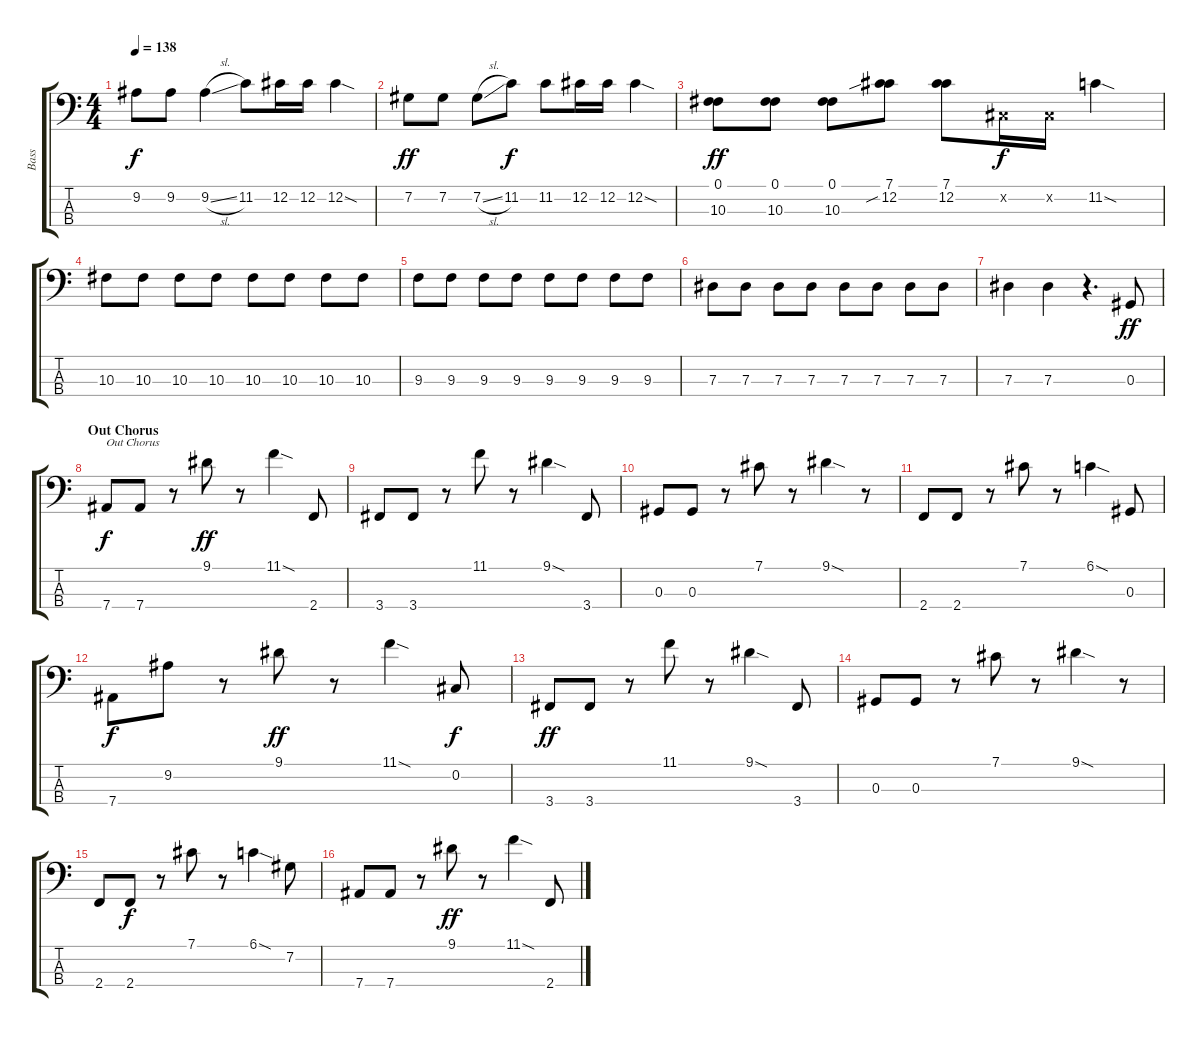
\track ("Bass" "Bass") {instrument electricbassfinger}
\staff {score tabs}
\tuning (Gb2 Db2 Ab1 Eb1) {hide}
\ts (4 4)
\tempo 138
\clef f4
\ks c
9.2.8{dy f} 9.2.8 9.2{sl}.4 11.2.8 12.2.16 12.2.16 12.2{sod}.4 |
7.2.8{dy ff} 7.2.8 7.2{sl}.8 11.2.8{dy f} 11.2.8 12.2.16 12.2.16 12.2{sod}.4 |
(0.1 10.3).8{dy ff} (0.1 10.3).8 (0.1 10.3).8 (7.1 12.2{sib}).8 (7.1 12.2).8 0.2{x}.16{dy f} 0.2{x}.16 11.2{sod}.4 |
10.3.8 10.3.8 10.3.8 10.3.8 10.3.8 10.3.8 10.3.8 10.3.8 |
9.3.8 9.3.8 9.3.8 9.3.8 9.3.8 9.3.8 9.3.8 9.3.8 |
7.3.8 7.3.8 7.3.8 7.3.8 7.3.8 7.3.8 7.3.8 7.3.8 |
7.3.4 7.3.4 r.4{d} 0.3.8{dy ff} |
\section ("" "Out Chorus")
7.4.8{txt "Out Chorus" dy f} 7.4.8 r.8 9.1.8{dy ff} r.8 11.1{sod}.4 2.4.8 |
3.4.8 3.4.8 r.8 11.1.8 r.8 9.1{sod}.4 3.4.8 |
0.3.8 0.3.8 r.8 7.1.8 r.8 9.1{sod}.4 r.8 |
2.4.8 2.4.8 r.8 7.1.8 r.8 6.1{sod}.4 0.3.8 |
7.4.8{dy f} 9.2.8 r.8 9.1.8{dy ff} r.8 11.1{sod}.4 0.2.8{dy f} |
3.4.8{dy ff} 3.4.8 r.8 11.1.8 r.8 9.1{sod}.4 3.4.8 |
0.3.8 0.3.8 r.8 7.1.8 r.8 9.1{sod}.4 r.8 |
2.4.8 2.4.8{dy f} r.8 7.1.8 r.8 6.1{sod}.4 7.2.8 |
7.4.8 7.4.8 r.8 9.1.8{dy ff} r.8 11.1{sod}.4 2.4.8
